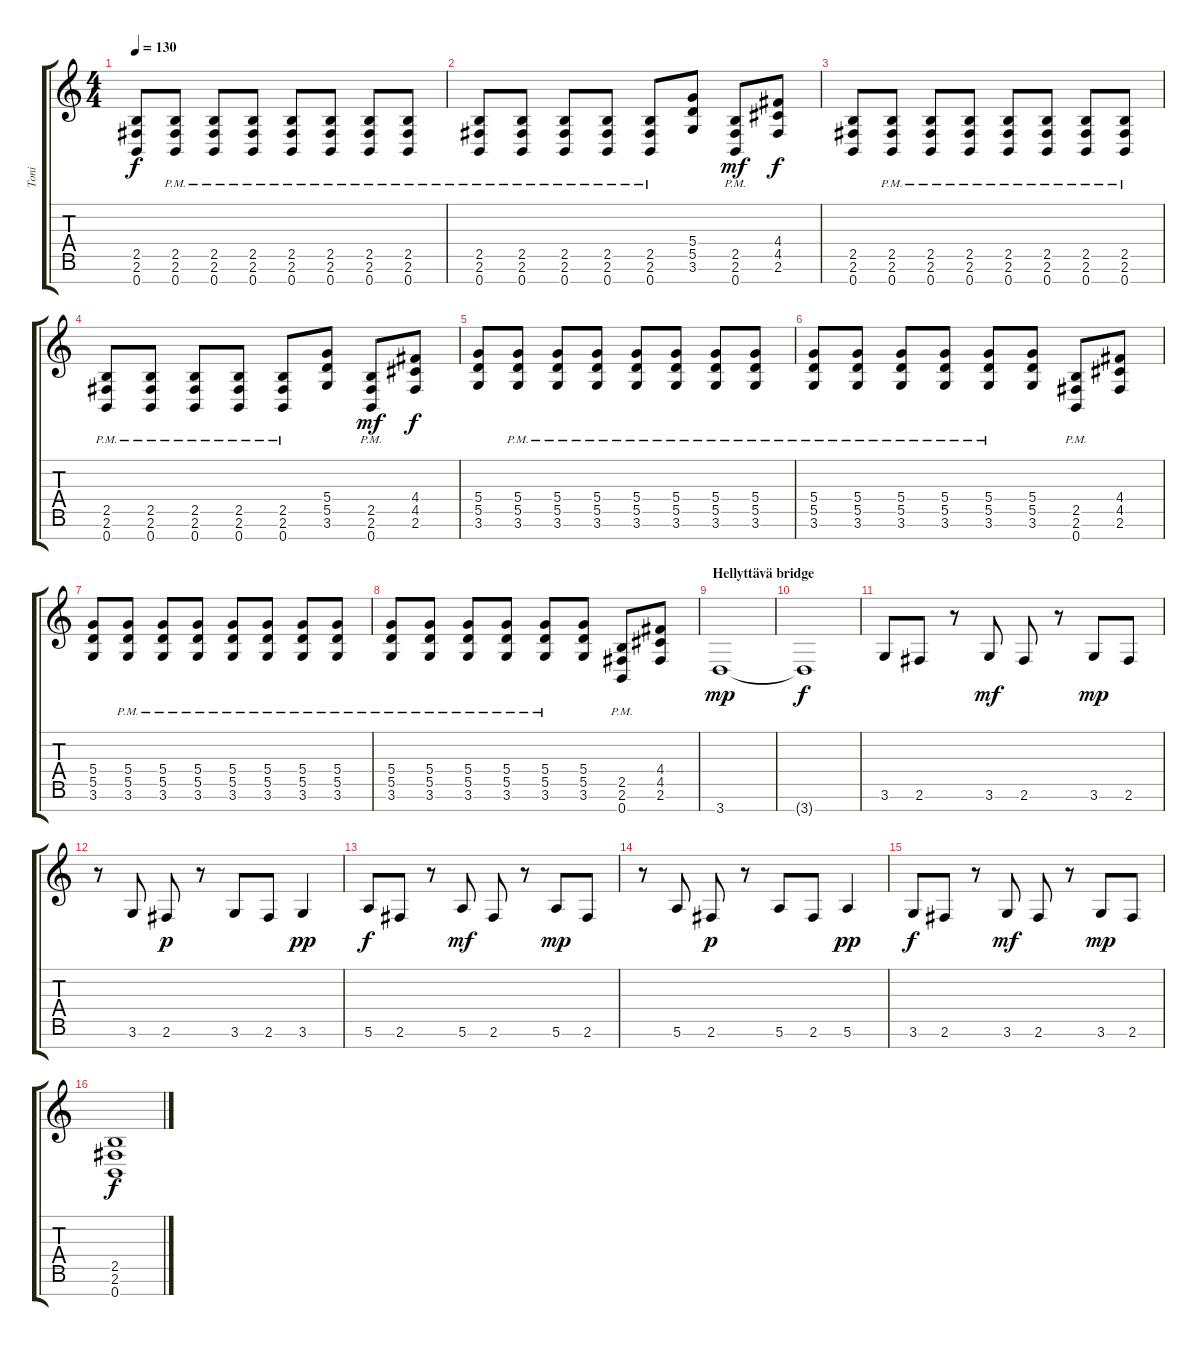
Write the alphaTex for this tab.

\track ("Toni" "Toni") {instrument distortionguitar}
\staff {score tabs}
\tuning (E4 B3 G3 D3 A2 E2 B1) {hide}
\ts (4 4)
\tempo 130
\clef g2
\ks c
(2.5 2.6 0.7).8{dy f} (2.5{pm} 2.6{pm} 0.7{pm}).8 (2.5{pm} 2.6{pm} 0.7{pm}).8 (2.5{pm} 2.6{pm} 0.7{pm}).8 (2.5{pm} 2.6{pm} 0.7{pm}).8 (2.5{pm} 2.6{pm} 0.7{pm}).8 (2.5{pm} 2.6{pm} 0.7{pm}).8 (2.5{pm} 2.6{pm} 0.7{pm}).8 |
(2.5{pm} 2.6{pm} 0.7{pm}).8 (2.5{pm} 2.6{pm} 0.7{pm}).8 (2.5{pm} 2.6{pm} 0.7{pm}).8 (2.5{pm} 2.6{pm} 0.7{pm}).8 (2.5{pm} 2.6{pm} 0.7{pm}).8 (5.4 5.5 3.6).8 (2.5{pm} 2.6{pm} 0.7{pm}).8{dy mf} (4.4 4.5 2.6).8{dy f} |
(2.5 2.6 0.7).8 (2.5{pm} 2.6{pm} 0.7{pm}).8 (2.5{pm} 2.6{pm} 0.7{pm}).8 (2.5{pm} 2.6{pm} 0.7{pm}).8 (2.5{pm} 2.6{pm} 0.7{pm}).8 (2.5{pm} 2.6{pm} 0.7{pm}).8 (2.5{pm} 2.6{pm} 0.7{pm}).8 (2.5{pm} 2.6{pm} 0.7{pm}).8 |
(2.5{pm} 2.6{pm} 0.7{pm}).8 (2.5{pm} 2.6{pm} 0.7{pm}).8 (2.5{pm} 2.6{pm} 0.7{pm}).8 (2.5{pm} 2.6{pm} 0.7{pm}).8 (2.5{pm} 2.6{pm} 0.7{pm}).8 (5.4 5.5 3.6).8 (2.5{pm} 2.6{pm} 0.7{pm}).8{dy mf} (4.4 4.5 2.6).8{dy f} |
(5.4 5.5 3.6).8 (5.4{pm} 5.5{pm} 3.6{pm}).8 (5.4{pm} 5.5{pm} 3.6{pm}).8 (5.4{pm} 5.5{pm} 3.6{pm}).8 (5.4{pm} 5.5{pm} 3.6{pm}).8 (5.4{pm} 5.5{pm} 3.6{pm}).8 (5.4{pm} 5.5{pm} 3.6{pm}).8 (5.4{pm} 5.5{pm} 3.6{pm}).8 |
(5.4{pm} 5.5{pm} 3.6{pm}).8 (5.4{pm} 5.5{pm} 3.6{pm}).8 (5.4{pm} 5.5{pm} 3.6{pm}).8 (5.4{pm} 5.5{pm} 3.6{pm}).8 (5.4{pm} 5.5{pm} 3.6{pm}).8 (5.4 5.5 3.6).8 (2.5{pm} 2.6 0.7{pm}).8 (4.4 4.5 2.6).8 |
(5.4 5.5 3.6).8 (5.4{pm} 5.5{pm} 3.6{pm}).8 (5.4{pm} 5.5{pm} 3.6{pm}).8 (5.4{pm} 5.5{pm} 3.6{pm}).8 (5.4{pm} 5.5{pm} 3.6{pm}).8 (5.4{pm} 5.5{pm} 3.6{pm}).8 (5.4{pm} 5.5{pm} 3.6{pm}).8 (5.4{pm} 5.5{pm} 3.6{pm}).8 |
(5.4{pm} 5.5{pm} 3.6{pm}).8 (5.4{pm} 5.5{pm} 3.6{pm}).8 (5.4{pm} 5.5{pm} 3.6{pm}).8 (5.4{pm} 5.5{pm} 3.6{pm}).8 (5.4{pm} 5.5{pm} 3.6{pm}).8 (5.4 5.5 3.6).8 (2.5{pm} 2.6 0.7{pm}).8 (4.4 4.5 2.6).8 |
\section ("" "Hellyttävä bridge")
3.7.1{dy mp} |
3.7{t}.1{dy f} |
3.6.8 2.6.8 r.8 3.6.8{dy mf} 2.6.8 r.8 3.6.8{dy mp} 2.6.8 |
r.8 3.6.8 2.6.8{dy p} r.8 3.6.8 2.6.8 3.6.4{dy pp} |
5.6.8{dy f} 2.6.8 r.8 5.6.8{dy mf} 2.6.8 r.8 5.6.8{dy mp} 2.6.8 |
r.8 5.6.8 2.6.8{dy p} r.8 5.6.8 2.6.8 5.6.4{dy pp} |
3.6.8{dy f} 2.6.8 r.8 3.6.8{dy mf} 2.6.8 r.8 3.6.8{dy mp} 2.6.8 |
(2.5 2.6 0.7).1{dy f}
